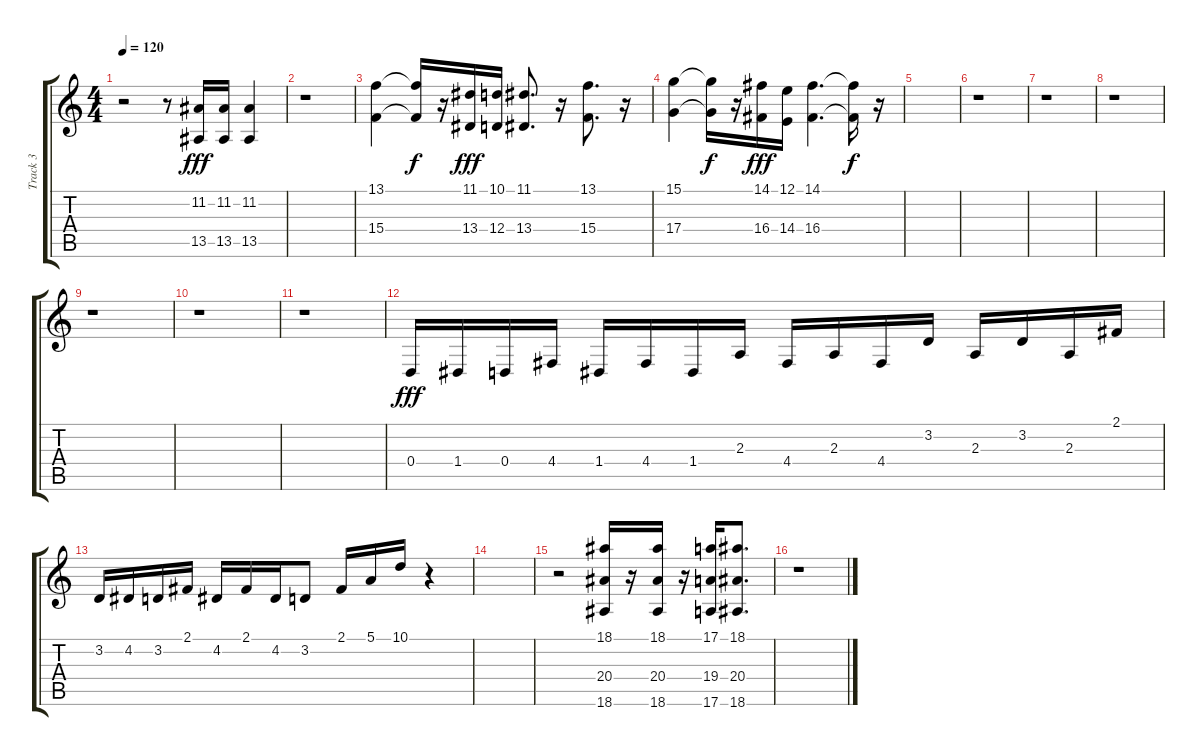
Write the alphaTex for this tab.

\track ("Track 3" "Track 3") {instrument brasssection}
\staff {score tabs}
\tuning (E4 B3 G3 D3 A2 E2) {hide}
\ts (4 4)
\tempo 120
\clef g2
\ks c
r.2{dy fff} r.8 (11.2 13.5).16 (11.2 13.5).16 (11.2 13.5).4 |
r.1 |
(13.1 15.4).4 (13.1{t} 15.4{t}).16{dy f} r.16 (11.1 13.4).16{dy fff} (10.1 12.4).16 (11.1 13.4).8{d} r.16 (13.1 15.4).8{d} r.16 |
(15.1 17.4).4 (15.1{t} 17.4{t}).16{dy f} r.16 (14.1 16.4).16{dy fff} (12.1 14.4).16 (14.1 16.4).4{d} (14.1{t} 16.4{t}).16{dy f} r.16 |
|
r.1 |
r.1 |
r.1 |
r.1 |
r.1 |
r.1 |
0.4.16{dy fff instrument stringensemble1} 1.4.16 0.4.16 4.4.16 1.4.16 4.4.16 1.4.16 2.3.16 4.4.16 2.3.16 4.4.16 3.2.16 2.3.16 3.2.16 2.3.16 2.1.16 |
3.2.16 4.2.16 3.2.16 2.1.16 4.2.16 2.1.16 4.2.16 3.2.8 2.1.16 5.1.16 10.1.16 r.4 |
|
r.2{instrument brasssection} (18.1 20.4 18.6).16 r.16 (18.1 20.4 18.6).16 r.16 (17.1 19.4 17.6).16 (18.1 20.4 18.6).8{d} |
r.1
